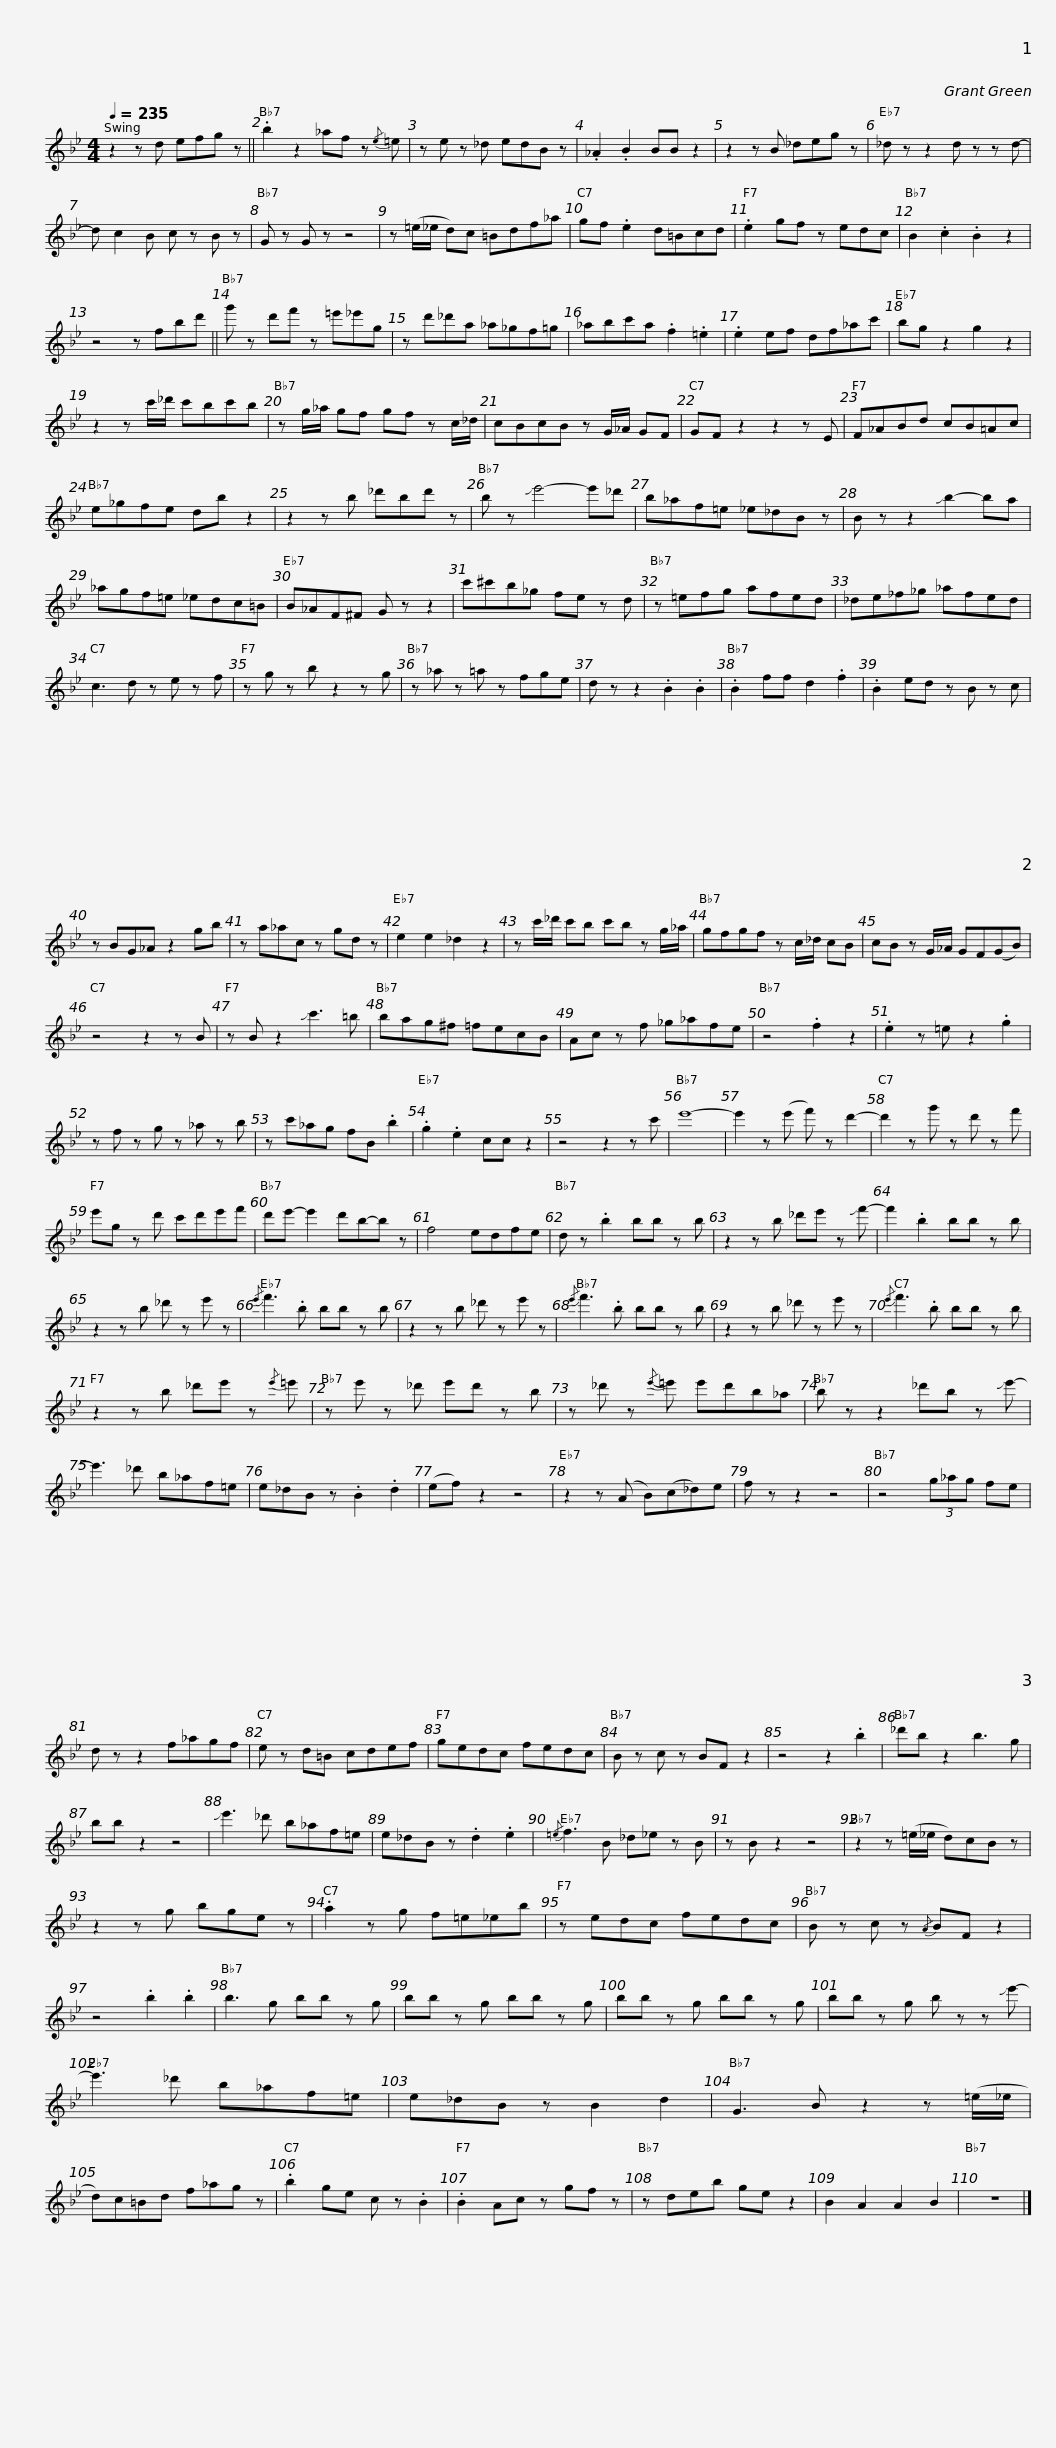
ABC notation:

X:1
L:1/8
Q:1/4=235
M:4/4
I:linebreak $
K:Bb
V:1 treble
V:1
 z2 z d efg z || .b2 z2 _af z{/e} =e | z e z _d edB z | ._A2 .B2 BB z2 | z2 z B _deg z |$ %5
 _d z z2 d z z d- | d c2 B c z B z | G z G z z4 | z (=e/_e/ d)c =Bdf_a |$ gf .e2 d=Bcd | %10
 .e2 gf z edc | B2 .c2 .B2 z2 | z4 z fbd' ||$ g' z d'f' z =e'_e'g | z d'_d'a _a_gf=g | %15
 _abc'a .f2 .=e2 | .e2 ef df_ac' |$ bg z2 g2 z2 | z2 z c'/_d'/ c'bc'b | z g/_a/ gf gf z c/_d/ | %20
 cBcB z G/_A/ GF |$ GF z2 z2 z E | F_ABd cB=Ac | e_gfe db z2 | z2 z b _d'bd' z |$ %25
 b z !slide!e'4- e'_d' | b_af=e _e_dB z | B z z2 !slide!b2- ba | _agf=e _edc=B |$ B_AF^F G z z2 | %30
 c'^c'b_g fe z d | z =efg afed | _de_f_g _afed |$ c3 d z e z f | z g z b z2 z g | %35
 z _a z =a z fge | d z z2 .B2 .B2 |$ .B2 ff d2 .f2 | .B2 ed z B z c | z BG_A z2 gb | %40
 z a_ac z gd z |$ e2 e2 _d2 z2 | z c'/_d'/ c'b c'b z g/_a/ | gfgf z c/_d/ cB | cB z G/_A/ GF(GB) |$ %45
 z4 z2 z B | z B z2 !slide!c'3 =b | bag^f =fecB | Ac z f _g_afe |$ z4 .f2 z2 | %50
 .e2 z =e z2 .g2 | z f z g z _a z b | z c'_ag fB .b2 |$ .g2 .e2 cc z2 | z4 z2 z c' | %55
 e'8- | e'2 z (e' f') z d'2- |$ d'2 z g' z d' z f' | e'g z d' c'd'e'f' | d'e'- e'2 d'b-b z | %60
 f4 edfe |$ d z .b2 bb z b | z2 z b _d'e' z !slide!f'- | f'2 .b2 bb z b | z2 z b _d' z e' z |$ %65
{/e'} f'3 .b bb z b | z2 z b _d' z e' z |{/e'} f'3 .b bb z b | z2 z b _d' z e' z |${/e'} f'3 .b bb z b | %70
 z2 z b _d'e' z{/e'} =e' | z e' z _d' e'd' z b | z _d' z{/e'-} =e' e'd'b_a |$ b z z2 _d'b z !slide!e'- | e'3 _d' b_af=e | %75
 e_dB z .B2 .d2 | (ef) z2 z4 |$ z2 z (A B)(c_d)e | f z z2 z4 | z4 (3g_ag fe | %80
 d z z2 f_agf |$ e z d=B cdef | gedc fedc | B z c z BF z2 | z4 z2 .b2 |$ %85
 _d'b z2 b3 g | bb z2 z4 | !slide!e'3 _d' b_af=e | e_dB z .d2 .e2 |${/=e} f3 B _d_e z B | %90
 z B z2 z4 | z2 z (=e/_e/ d)cB z | z2 z g bge z |$ .a2 z g f=e_eb | z edc fedc | %95
 B z c z{/A} BF z2 | z4 .b2 .b2 |$ b3 g bb z g | bb z g bb z g | bb z g bb z g | %100
 bb z g b z z !slide!e'- |$ e'3 _d' b_af=e | e_dB z B2 d2 | G3 B z2 z (=e/_e/ | d)c=Bd f_ag z |$ %105
 .b2 ge c z .B2 | .B2 Ac z gf z | z deb ge z2 | B2 A2 A2 B2 |$ z8 |] %110
